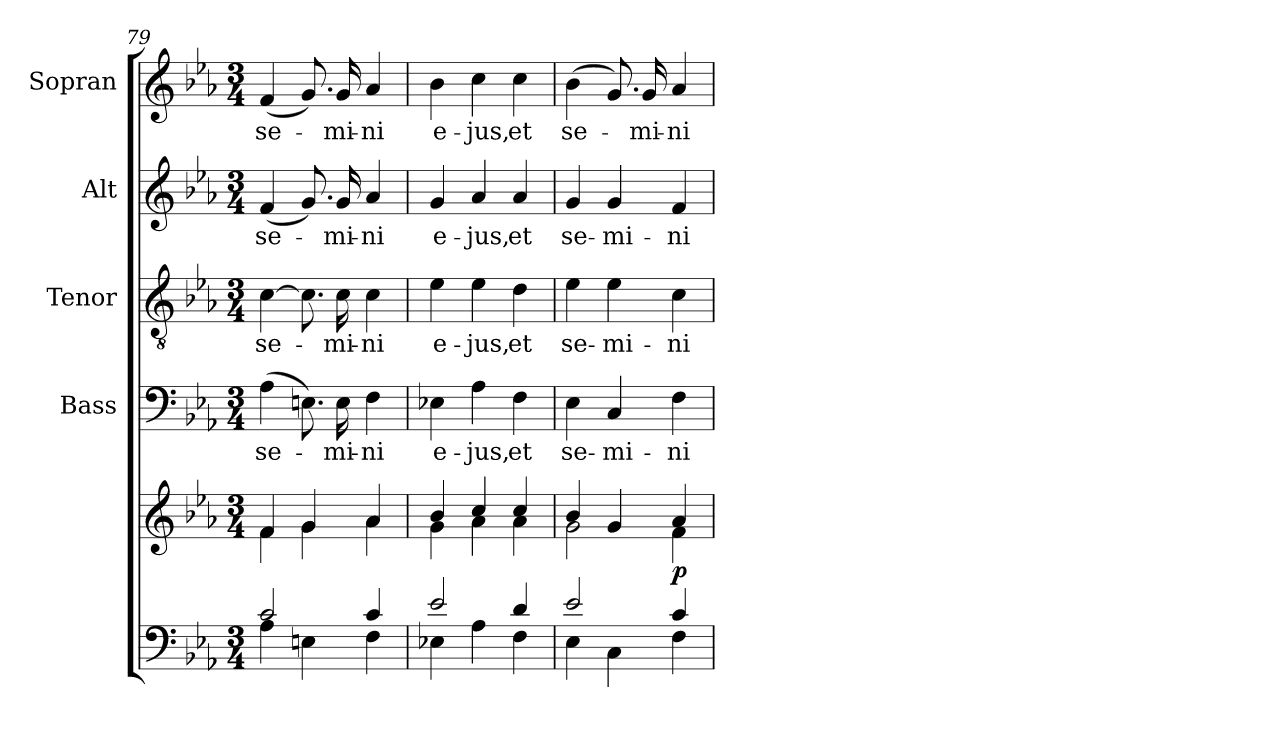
**kern	**kern	**dynam	**kern	**text	**kern	**text	**kern	**text	**kern	**text
*part5	*part5	*part5	*part4	*part4	*part3	*part3	*part2	*part2	*part1	*part1
*staff6	*staff5	*staff5/6	*staff4	*staff4	*staff3	*staff3	*staff2	*staff2	*staff1	*staff1
*	*	*	*I"Bass	*	*I"Tenor	*	*I"Alt	*	*I"Sopran	*
*	*	*	*I'B.	*	*I'T.	*	*I'A.	*	*I'S.	*
*clefF4	*clefG2	*	*clefF4	*	*clefGv2	*	*clefG2	*	*clefG2	*
*k[b-e-a-]	*k[b-e-a-]	*	*k[b-e-a-]	*	*k[b-e-a-]	*	*k[b-e-a-]	*	*k[b-e-a-]	*
*E-:	*E-:	*	*E-:	*	*E-:	*	*E-:	*	*E-:	*
*M3/4	*M3/4	*	*M3/4	*	*M3/4	*	*M3/4	*	*M3/4	*
=79	=79	=79	=79	=79	=79	=79	=79	=79	=79	=79
*^	*^	*	*	*	*	*	*	*	*	*
!	!	!	!	!	!	!LO:LY:b	!	!LO:LY:b	!	!LO:LY:b	!	!LO:LY:b
2c/	4A-\	4f/	4f\	.	(>4A-\	se-	[4c\	se-	(<4f/	se-	(<4f/	se-
.	4En\	4g/	4g\	.	8.En\)	.	8.c\]	.	8.g/)	.	8.g/)	.
!	!	!	!	!	!	!LO:LY:b	!	!LO:LY:b	!	!LO:LY:b	!	!LO:LY:b
.	.	.	.	.	16E\	-mi-	16c\	-mi-	16g/	-mi-	16g/	-mi-
!	!	!	!	!	!	!LO:LY:b	!	!LO:LY:b	!	!LO:LY:b	!	!LO:LY:b
4c/	4F\	4a-/	4a-\	.	4F\	-ni	4c\	-ni	4a-/	-ni	4a-/	-ni
=80	=80	=80	=80	=80	=80	=80	=80	=80	=80	=80	=80	=80
!	!	!	!	!	!	!LO:LY:b	!	!LO:LY:b	!	!LO:LY:b	!	!LO:LY:b
2e-/	4E-X\	4b-/	4g\	.	4E-X\	e-	4e-\	e-	4g/	e-	4b-\	e-
!	!	!	!	!	!	!LO:LY:b	!	!LO:LY:b	!	!LO:LY:b	!	!LO:LY:b
.	4A-\	4cc/	4a-\	.	4A-\	-jus,	4e-\	-jus,	4a-/	-jus,	4cc\	-jus,
!	!	!	!	!	!	!LO:LY:b	!	!LO:LY:b	!	!LO:LY:b	!	!LO:LY:b
4d/	4F\	4cc/	4a-\	.	4F\	et	4d\	et	4a-/	et	4cc\	et
=81	=81	=81	=81	=81	=81	=81	=81	=81	=81	=81	=81	=81
!	!	!	!	!	!	!LO:LY:b	!	!LO:LY:b	!	!LO:LY:b	!	!LO:LY:b
2e-/	4E-\	4b-/	2g\	.	4E-\	se-	4e-\	se-	4g/	se-	(>4b-\	se-
!	!	!	!	!	!	!LO:LY:b	!	!LO:LY:b	!	!LO:LY:b	!	!
.	4C\	4g/	.	.	4C/	-mi-	4e-\	-mi-	4g/	-mi-	8.g/)	.
!	!	!	!	!	!	!	!	!	!	!	!	!LO:LY:b
.	.	.	.	.	.	.	.	.	.	.	16g/	-mi-
!	!	!	!	!LO:DY:b	!	!LO:LY:b	!	!LO:LY:b	!	!LO:LY:b	!	!LO:LY:b
4c/	4F\	4a-/	4f\	p	4F\	-ni	4c\	-ni	4f/	-ni	4a-/	-ni
*v	*v	*	*	*	*	*	*	*	*	*	*	*
*	*v	*v	*	*	*	*	*	*	*	*	*
=	=	=	=	=	=	=	=	=	=	=
*-	*-	*-	*-	*-	*-	*-	*-	*-	*-	*-
